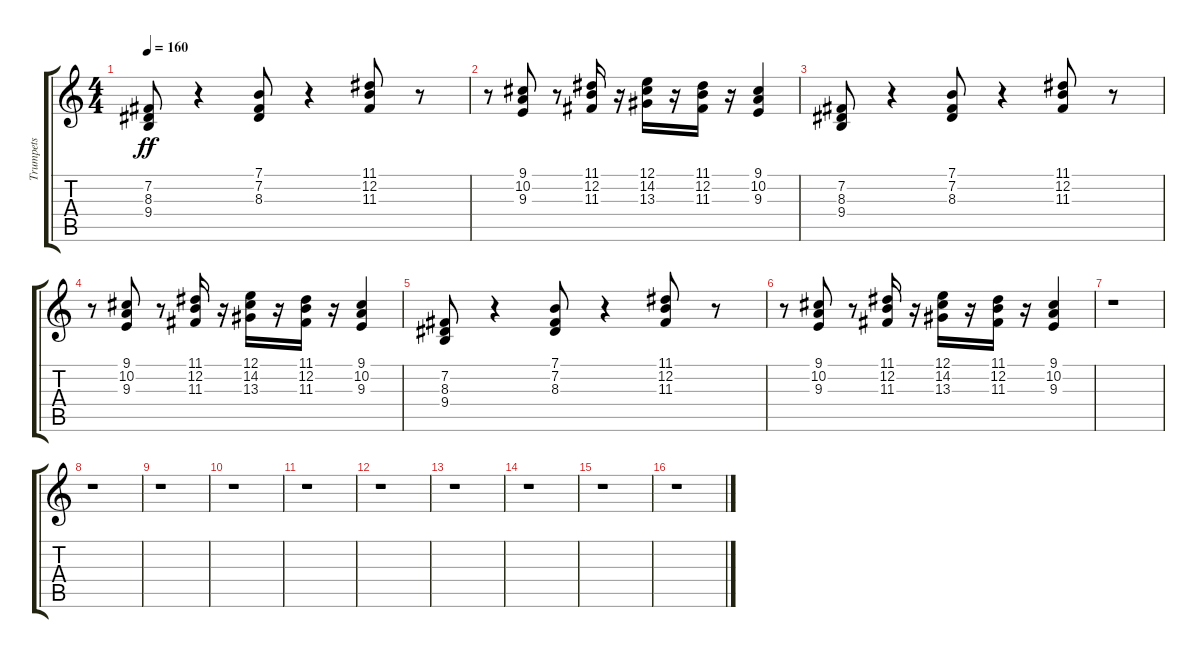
\track ("Trumpets" "Trumpets") {instrument trumpet}
\staff {score tabs}
\tuning (E4 B3 G3 D3 A2 E2) {hide}
\ts (4 4)
\tempo 160
\clef g2
\ks c
(7.2 8.3 9.4).8{dy ff} r.4 (7.1 7.2 8.3).8 r.4 (11.1 12.2 11.3).8 r.8 |
r.8 (9.1 10.2 9.3).8 r.8 (11.1 12.2 11.3).16 r.16 (12.1 14.2 13.3).16 r.16 (11.1 12.2 11.3).16 r.16 (9.1 10.2 9.3).4 |
(7.2 8.3 9.4).8 r.4 (7.1 7.2 8.3).8 r.4 (11.1 12.2 11.3).8 r.8 |
r.8 (9.1 10.2 9.3).8 r.8 (11.1 12.2 11.3).16 r.16 (12.1 14.2 13.3).16 r.16 (11.1 12.2 11.3).16 r.16 (9.1 10.2 9.3).4 |
(7.2 8.3 9.4).8 r.4 (7.1 7.2 8.3).8 r.4 (11.1 12.2 11.3).8 r.8 |
r.8 (9.1 10.2 9.3).8 r.8 (11.1 12.2 11.3).16 r.16 (12.1 14.2 13.3).16 r.16 (11.1 12.2 11.3).16 r.16 (9.1 10.2 9.3).4 |
r.1 |
r.1 |
r.1 |
r.1 |
r.1 |
r.1 |
r.1 |
r.1 |
r.1 |
r.1
